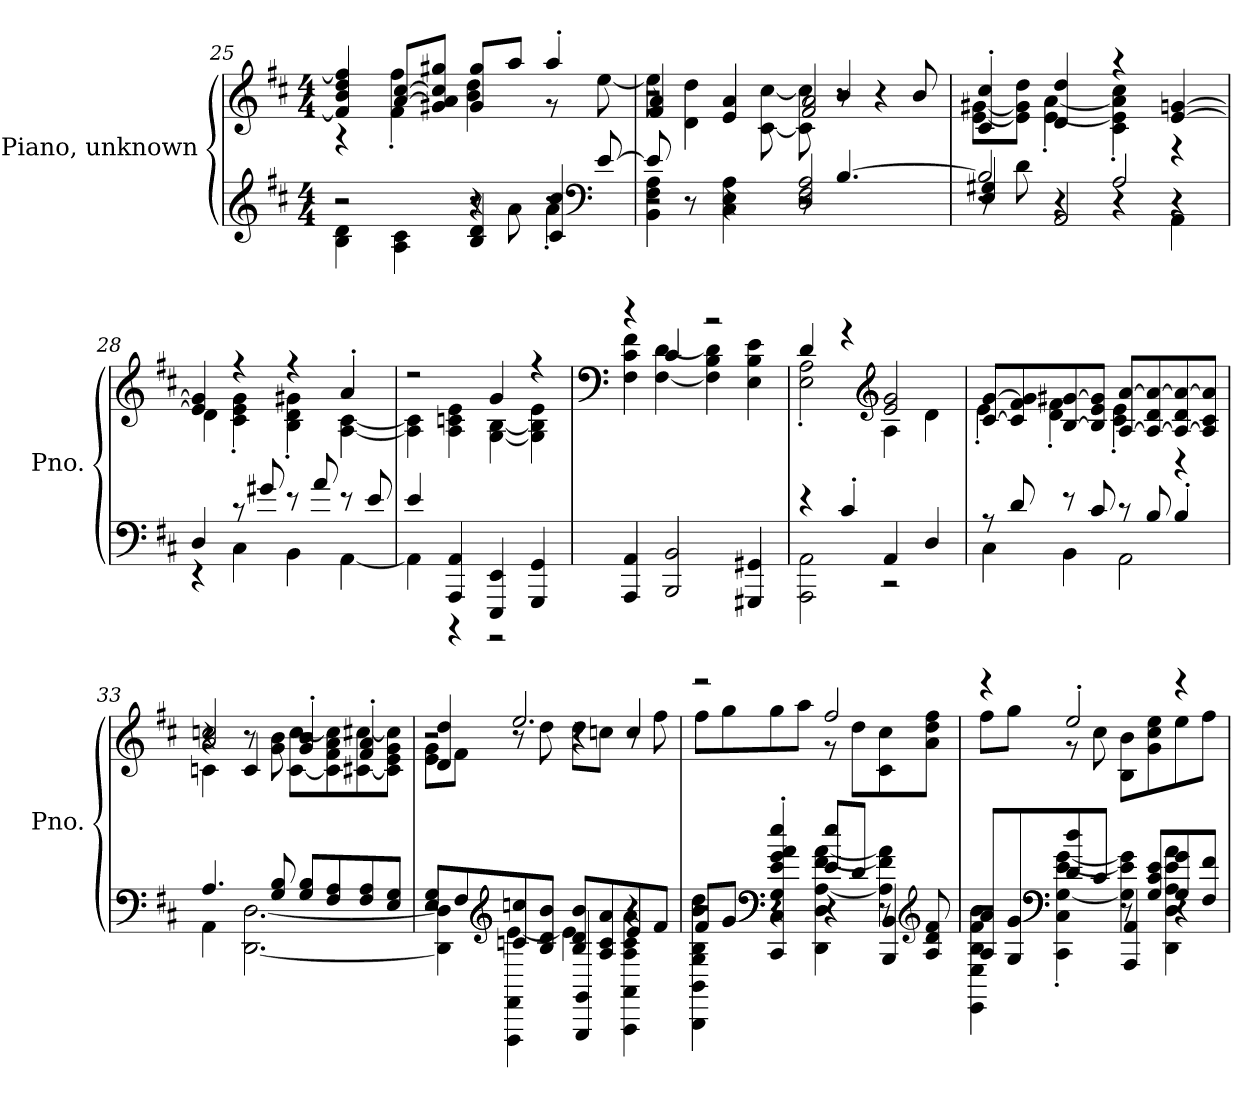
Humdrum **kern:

**kern	**kern
*part1	*part1
*staff2	*staff1
*I"Piano, unknown	*
*I'Pno.	*
*clefG2	*clefG2
*k[f#c#]	*k[f#c#]
*M4/4	*M4/4
=25	=25
*^	*^
*	*^	*	*
2r	4B\ 4d\	2r	4f#/] 4b/ 4dd/ 4ff#/]	4r
.	4A\ 4c#\	.	[8a/ [8cc#/L	4f#\' 4ff#\'
.	.	.	8g#X/ 8a/] 8cc#/] 8gg#X/J	.
4r	8r	4B/ 4d/	8g#/ 8gg#/L	4b\ 4dd\
.	8a\	.	8aa/J	.
8r	4a'\	4c#/ 4cc#/	4aa'/	8r
*clefF4	*	*	*	*
[8e/	.	.	.	[8ee\
!!LO:LB:g=z
=26	=26	=26	=26	=26
*	*	*	*	*^
8e/]	4BB\ 4F#\ 4A\	2r	2r	8ee\]	4f#/ 4a/
8r	.	.	.	4d\ 4dd\	.
4r	4C#\ 4E\ 4A\	.	.	.	4e/ 4a/
.	.	.	.	[8c#\ [8cc#\	.
8r	2r	2D/ 2F#/ 2A/	8r	8c#\] 8cc#\]	2f#/ 2a/
[4.B/	.	.	4b/	8r	.
.	.	.	.	4r	.
.	.	.	8b/	.	.
*	*	*	*	*v	*v
=27	=27	=27	=27	=27
2B/]	8r	4E/ 4G#X/	4c#/' 4cc#/'	[8e\ [8g#X\L
.	8d\	.	.	8e\] 8g#\] 8dd\J
.	4r	2AA/	4d/ 4dd/	[4e\' [4a\'
2A/	4r	.	4r	4c#\' 4e\]' 4a\]' 4cc#\'
.	4AA\	4r	[4e/ [4gn/	4r
*	*v	*v	*	*
=28	=28	=28	=28
4D/	4r	4e/] 4g/]	4d\
8r	4C#\	4r	4c#\' 4e\' 4g\'
8g#X/	.	.	.
8r	4BB\	4r	4B\' 4d\' 4g#X\'
8a/	.	.	.
8r	[4AA\	4a'/	[4A\ [4c#\
8e/	.	.	.
=29	=29	=29	=29
4e/	4AA\]	2r	4A\] 4c#\]
4AAA/ 4AA/	4r	.	4A\ 4cn\ 4e\
4EEE/ 4EE/	2r	4g/	[4G\ [4B\
4GGG/ 4GG/	.	4r	4G\] 4B\] 4e\
*v	*v	*	*
!!LO:PB:g=z	!!
=30	=30	=30
*	*clefF4	*
4AAA/ 4AA/	4r	4F#\ 4c#\ 4f#\
2BBB/ 2BB/	4c#/	[4F#\ [4d\
.	2r	4F#\] 4B\ 4d\]
4GGG#X/ 4GG#X/	.	4E\ 4B\ 4e\
=31	=31	=31
*^	*	*
4r	2AAA\ 2AA\	4d/	2E\' 2A\'
4c#'/	.	4r	.
*	*	*clefG2	*
4AA/	2r	2e/ 2g/	4A\
4D/	.	.	4d\
=32	=32	=32	=32
8r	4C#\	[8c#/ [8g/L	4e'\
8d/	.	8c#/] 8f#/ 8g/]	.
8r	4BB\	[8B/ [8g#X/	4d\' 4f#\'
8c#/	.	8B/] 8e/ 8g#/]J	.
8r	2AA\	[8A/ [8a/L	4c#\' 4e\'
8B/	.	8A/_ 8d/ 8a/_	.
4B'/	.	8A/_ 8d/ 8a/_	4r
.	.	8A/] 8c#/ 8a/]J	.
=33	=33	=33	=33
*	*	*	*^
4.A/	4AA\	2a/ 2ccn/	4cn\	4r
.	[2.DD\ [2.D\	.	8r	4c/
8G/ 8B/	.	.	8g\ 8b\	.
8G/ 8B/L	.	4g/' 4b/'	[8c\ [8cc\L	2r
8F#/ 8A/	.	.	8c\] 8f#\ 8a\ 8cc\]	.
8F#/ 8A/	.	4f#/' 4a/'	[8c#X\ [8cc#X\	.
8E/ 8G/J	.	.	8c#\] 8e\ 8g\ 8cc#\]J	.
!!LO:LB:g=z	!!	!!
=34	=34	=34	=34	=34
*	*^	*	*	*
8E/ 8G/L	4DD\] 4D\]	2r	2r	8e\ 8g\L	4d/ 4dd/
8F#/	.	.	.	8f#\J	.
*clefG2	*	*	*	*	*
8cn/ 8ccn/	4FFF#\ 4FF#\ [4e\	.	.	8r	2.ee/
8B/ 8d/ 8b/J	.	.	.	8dd\	.
8B/ 8d/ 8b/L	4e\]	4GGG/ 4GG/	4r	8dd\L	.
8A/ 8c/ 8a/	.	.	.	8ccn\J	.
8e/	4AAA\ 4AA\ 4A\ 4c\ 4a\	4r	4cc/	8r	.
8f#/J	.	.	.	8ff#\	.
*	*	*	*	*v	*v
=35	=35	=35	=35	=35
8f#/L	4BBB\ 4BB\ 4G\ 4B\ 4b\ 4dd\	2r	2r	8ff#\L
8g/J	.	.	.	8gg\
*clefF4	*	*	*	*
4CC#/' 4C#/' 4G/' 4e/' 4g/' 4a/' 4ee/'	4r	.	.	8gg\
.	.	.	.	8aa\J
8e/ 8ee/L	4DD\ 4D\ [4A\ [4f#\ [4a\	4r	2ff#/	8r
8d/J	.	.	.	8dd\L
8r	4A\] 4f#\] 4a\]	4BBB/ 4BB/	.	8c#\ 8cc#\
*clefG2	*	*	*	*
8A/ 8d/ 8f#/	.	.	.	8a\ 8dd\ 8ff#\J
=36	=36	=36	=36	=36
8A/ 8a/L	4EE\ 4E\ 4B\ 4f#\ 4b\	2r	4r	8ff#\L
8G/ 8g/	.	.	.	8gg\J
*clefF4	*	*	*	*
8d/ 8dd/	4CC#\' 4C#\' [4G\' [4e\' [4g\'	.	2ee'/	8r
8c#/J	.	.	.	8cc#\
8r	4G\] 4e\] 4g\]	4AAA/ 4AA/	.	8B\ 8b\L
8G/ 8c#/ 8e/L	.	.	.	8g\ 8cc#\ 8ee\
8G/ 8g/	4DD\ 4D\ 4A\ 4e\ 4a\	4r	4r	8ee\
8F#/ 8f#/J	.	.	.	8ff#\J
*v	*v	*v	*	*
*	*v	*v
=	=
*-	*-
